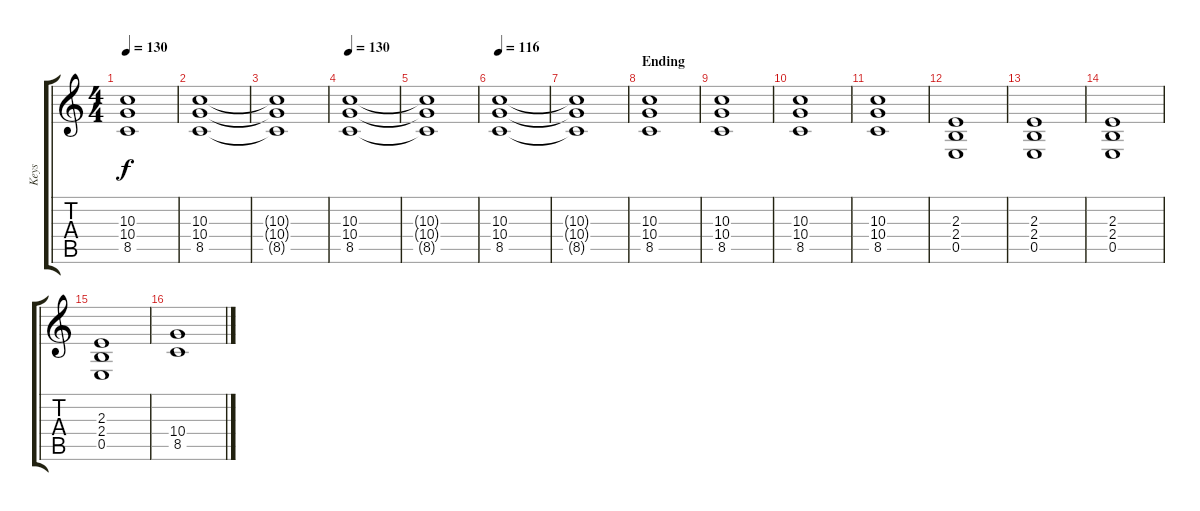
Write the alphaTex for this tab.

\track ("Keys" "Keys") {instrument stringensemble1}
\staff {score tabs}
\tuning (B4 Gb4 D4 A3 E3 B2) {hide}
\ts (4 4)
\tempo 130
\clef g2
\ks c
(10.3{t} 10.4{t} 8.5{t}).1{dy f} |
(10.3 10.4 8.5).1 |
(10.3{t} 10.4{t} 8.5{t}).1 |
\tempo 130
(10.3 10.4 8.5).1 |
(10.3{t} 10.4{t} 8.5{t}).1 |
\tempo 116
(10.3 10.4 8.5).1 |
(10.3{t} 10.4{t} 8.5{t}).1 |
\section ("" "Ending")
(10.3 10.4 8.5).1 |
(10.3 10.4 8.5).1 |
(10.3 10.4 8.5).1 |
(10.3 10.4 8.5).1 |
(2.3 2.4 0.5).1 |
(2.3 2.4 0.5).1 |
(2.3 2.4 0.5).1 |
(2.3 2.4 0.5).1 |
(10.4 8.5).1
